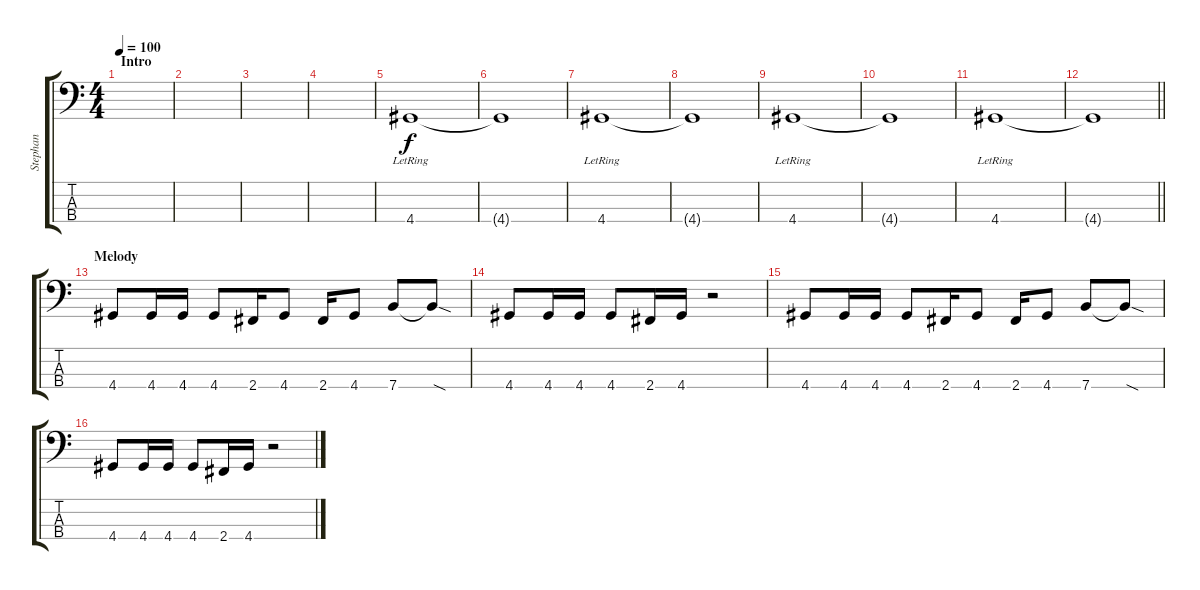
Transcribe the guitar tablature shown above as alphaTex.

\track ("Stephan" "Stephan") {instrument electricbasspick}
\staff {score tabs}
\tuning (G2 D2 A1 E1) {hide}
\ts (4 4)
\section ("" "Intro")
\tempo 100
\clef f4
\ks c
|
|
|
|
4.4{lr}.1 |
4.4{t}.1 |
4.4{lr}.1 |
4.4{t}.1 |
4.4{lr}.1 |
4.4{t}.1 |
4.4{lr}.1 |
\barLineRight lightlight
4.4{t}.1 |
\section ("" "Melody")
4.4.8 4.4.16 4.4.16 4.4.8 2.4.16 4.4.8 2.4.16 4.4.8 7.4.8 7.4{sod t}.8 |
4.4.8 4.4.16 4.4.16 4.4.8 2.4.16 4.4.16 r.2 |
4.4.8 4.4.16 4.4.16 4.4.8 2.4.16 4.4.8 2.4.16 4.4.8 7.4.8 7.4{sod t}.8 |
4.4.8 4.4.16 4.4.16 4.4.8 2.4.16 4.4.16 r.2
